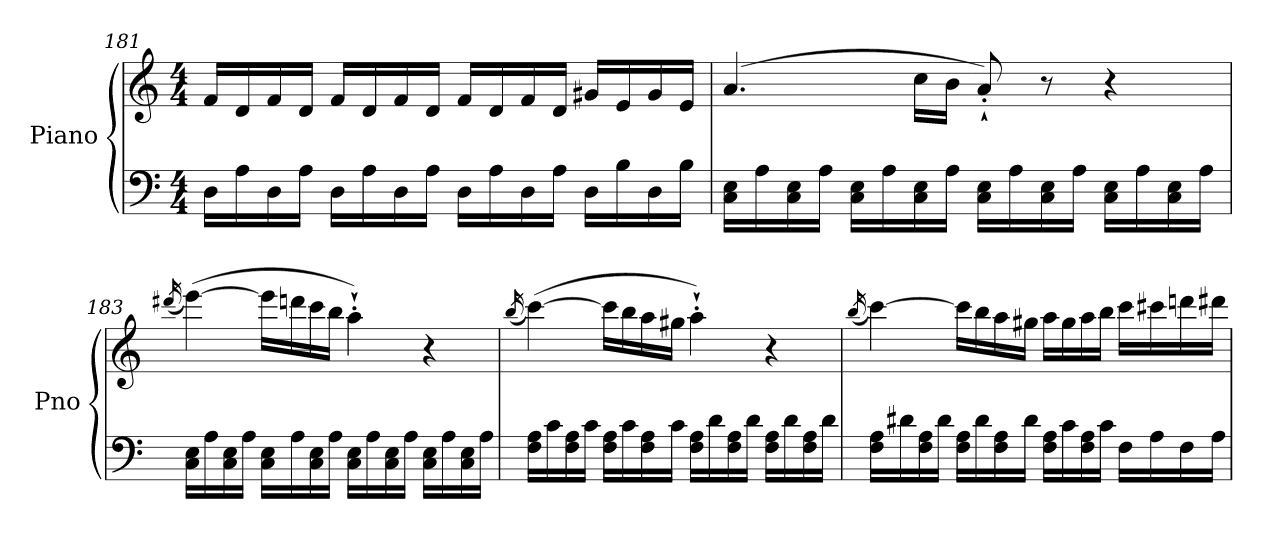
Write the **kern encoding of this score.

**kern	**kern	**dynam
*part1	*part1	*part1
*staff2	*staff1	*staff1/2
*I"Piano	*	*
*I'Pno	*	*
!!LO:LB:g=z
*clefF4	*clefG2	*
*k[]	*k[]	*
*M4/4	*M4/4	*
=181	=181	=181
16D\LL	16f/LL	.
16A\	16d/	.
16D\	16f/	.
16A\JJ	16d/JJ	.
16D\LL	16f/LL	.
16A\	16d/	.
16D\	16f/	.
16A\JJ	16d/JJ	.
16D\LL	16f/LL	.
16A\	16d/	.
16D\	16f/	.
16A\JJ	16d/JJ	.
16D\LL	16g#X/LL	.
16B\	16e/	.
16D\	16g#/	.
16B\JJ	16e/JJ	.
=182	=182	=182
16C\ 16E\LL	(4.a/	.
16A\	.	.
16C\ 16E\	.	.
16A\JJ	.	.
16C\ 16E\LL	.	.
16A\	.	.
16C\ 16E\	16cc\LL	.
16A\JJ	16b\JJ	.
16C\ 16E\LL	8a'`/)	.
16A\	.	.
16C\ 16E\	8r	.
16A\JJ	.	.
16C\ 16E\LL	4r	.
16A\	.	.
16C\ 16E\	.	.
16A\JJ	.	.
!!LO:LB:g=z
=183	=183	=183
.	(16qddd#X/	.
16C\ 16E\LL	([4eee\)	.
16A\	.	.
16C\ 16E\	.	.
16A\JJ	.	.
16C\ 16E\LL	16eee\LL]	.
16A\	16dddn\	.
16C\ 16E\	16ccc\	.
16A\JJ	16bb\JJ	.
16C\ 16E\LL	4aa'`\)	.
16A\	.	.
16C\ 16E\	.	.
16A\JJ	.	.
16C\ 16E\LL	4r	.
16A\	.	.
16C\ 16E\	.	.
16A\JJ	.	.
!!LO:LB:g=z
=184	=184	=184
.	(16qbb/	.
!	!	!LO:DY:b
16F\ 16A\LL	([4ccc\)	other-dynamics
16c\	.	.
16F\ 16A\	.	.
16c\JJ	.	.
16F\ 16A\LL	16ccc\LL]	.
16c\	16bb\	.
16F\ 16A\	16aa\	.
16c\JJ	16gg#X\JJ	.
16F\ 16A\LL	4aa'`\)	.
16d\	.	.
16F\ 16A\	.	.
16d\JJ	.	.
16F\ 16A\LL	4r	.
16d\	.	.
16F\ 16A\	.	.
16d\JJ	.	.
=185	=185	=185
.	(16qbb/	.
16F\ 16A\LL	[4ccc\)	.
16d#X\	.	.
16F\ 16A\	.	.
16d#\JJ	.	.
16F\ 16A\LL	16ccc\LL]	.
16d#\	16bb\	.
16F\ 16A\	16aa\	.
16d#\JJ	16gg#X\JJ	.
16F\ 16A\LL	16aa\LL	.
16c\	16gg#\	.
16F\ 16A\	16aa\	.
16c\JJ	16bb\JJ	.
16F\LL	16ccc\LL	.
16A\	16ccc#X\	.
16F\	16dddn\	.
16A\JJ	16ddd#X\JJ	.
=	=	=
*-	*-	*-
